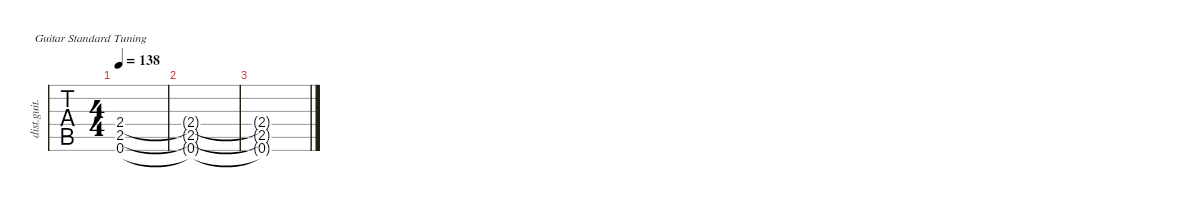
\defaultSystemsLayout 4
\hideDynamics
\bracketExtendMode nobrackets
\track ("Distortion Guitar" "dist.guit.") {defaultSystemsLayout 4 instrument distortionguitar}
\staff {tabs}
\tuning (E4 B3 G3 D3 A2 E2)
\ts (4 4)
\tempo 138
\clef g2
\ks c
(0.6{t} 2.5{t} 2.4{t}).1{dy mf} |
(2.4{t} 2.5{t} 0.6{t}).1 |
(0.6{t} 2.5{t} 2.4{t}).1
